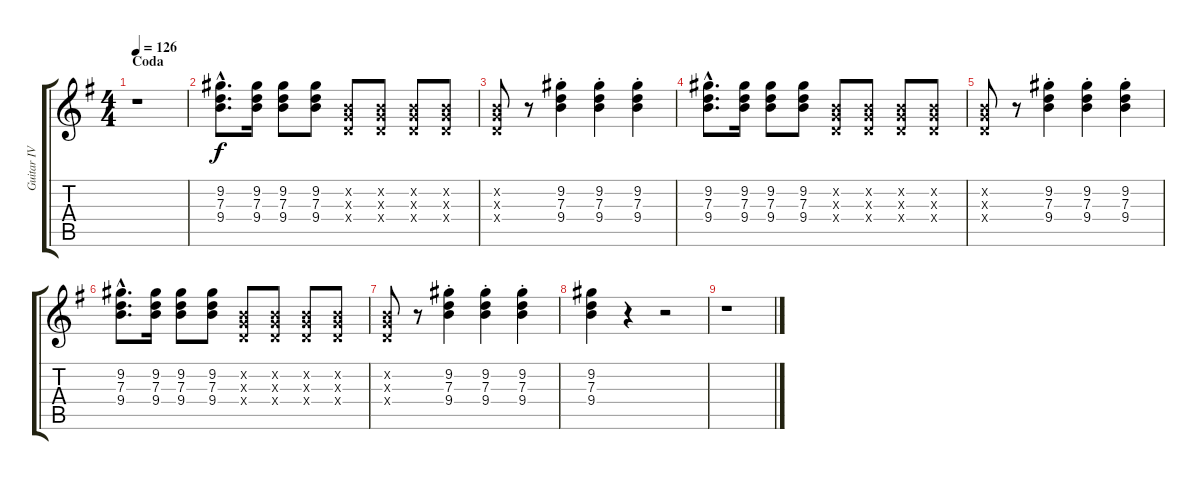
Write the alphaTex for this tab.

\track ("Guitar IV" "Guitar IV") {instrument distortionguitar}
\staff {score tabs}
\tuning (D4 B3 G3 D3 B2 G2) {hide}
\ts (4 4)
\section ("" "Coda")
\tempo 126
\clef g2
\ks g
r.1{dy f} |
(9.2{hac} 7.3{hac} 9.4{hac}).8{d} (9.2 7.3 9.4).16 (9.2 7.3 9.4).8 (9.2 7.3 9.4).8 (0.2{x} 0.3{x} 0.4{x}).8 (0.2{x} 0.3{x} 0.4{x}).8 (0.2{x} 0.3{x} 0.4{x}).8 (0.2{x} 0.3{x} 0.4{x}).8 |
(0.2{x} 0.3{x} 0.4{x}).8 r.8 (9.2{st} 7.3{st} 9.4{st}).4 (9.2{st} 7.3{st} 9.4{st}).4 (9.2{st} 7.3{st} 9.4{st}).4 |
(9.2{hac} 7.3{hac} 9.4{hac}).8{d} (9.2 7.3 9.4).16 (9.2 7.3 9.4).8 (9.2 7.3 9.4).8 (0.2{x} 0.3{x} 0.4{x}).8 (0.2{x} 0.3{x} 0.4{x}).8 (0.2{x} 0.3{x} 0.4{x}).8 (0.2{x} 0.3{x} 0.4{x}).8 |
(0.2{x} 0.3{x} 0.4{x}).8 r.8 (9.2{st} 7.3{st} 9.4{st}).4 (9.2{st} 7.3{st} 9.4{st}).4 (9.2{st} 7.3{st} 9.4{st}).4 |
(9.2{hac} 7.3{hac} 9.4{hac}).8{d} (9.2 7.3 9.4).16 (9.2 7.3 9.4).8 (9.2 7.3 9.4).8 (0.2{x} 0.3{x} 0.4{x}).8 (0.2{x} 0.3{x} 0.4{x}).8 (0.2{x} 0.3{x} 0.4{x}).8 (0.2{x} 0.3{x} 0.4{x}).8 |
(0.2{x} 0.3{x} 0.4{x}).8 r.8 (9.2{st} 7.3{st} 9.4{st}).4 (9.2{st} 7.3{st} 9.4{st}).4 (9.2{st} 7.3{st} 9.4{st}).4 |
(9.2 7.3 9.4).4 r.4 r.2 |
r.1
